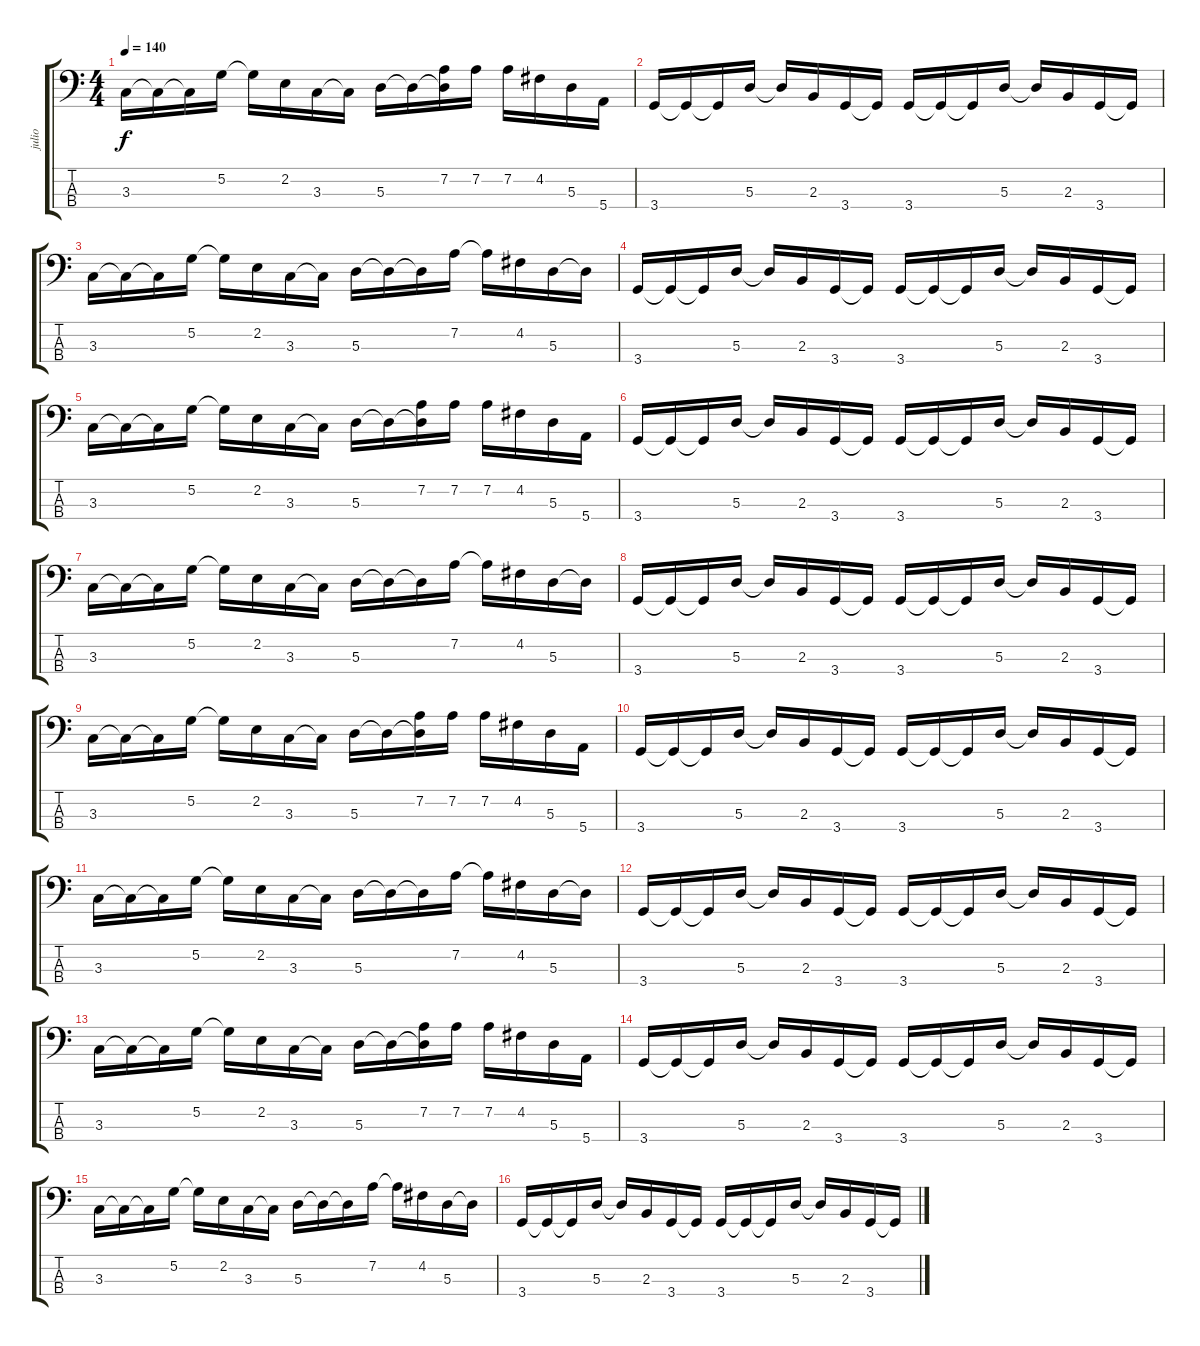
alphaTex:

\track ("julio" "julio") {instrument fretlessbass}
\staff {score tabs}
\tuning (G2 D2 A1 E1) {hide}
\ts (4 4)
\tempo 140
\clef f4
\ks c
3.3.16{dy f} 3.3{t}.16 3.3{t}.16 5.2.16 5.2{t}.16 2.2.16 3.3.16 3.3{t}.16 5.3.16 5.3{t}.16 (7.2 5.3{t}).16 7.2.16 7.2.16 4.2.16 5.3.16 5.4.16 |
3.4.16 3.4{t}.16 3.4{t}.16 5.3.16 5.3{t}.16 2.3.16 3.4.16 3.4{t}.16 3.4.16 3.4{t}.16 3.4{t}.16 5.3.16 5.3{t}.16 2.3.16 3.4.16 3.4{t}.16 |
3.3.16 3.3{t}.16 3.3{t}.16 5.2.16 5.2{t}.16 2.2.16 3.3.16 3.3{t}.16 5.3.16 5.3{t}.16 5.3{t}.16 7.2.16 7.2{t}.16 4.2.16 5.3.16 5.3{t}.16 |
3.4.16 3.4{t}.16 3.4{t}.16 5.3.16 5.3{t}.16 2.3.16 3.4.16 3.4{t}.16 3.4.16 3.4{t}.16 3.4{t}.16 5.3.16 5.3{t}.16 2.3.16 3.4.16 3.4{t}.16 |
3.3.16 3.3{t}.16 3.3{t}.16 5.2.16 5.2{t}.16 2.2.16 3.3.16 3.3{t}.16 5.3.16 5.3{t}.16 (7.2 5.3{t}).16 7.2.16 7.2.16 4.2.16 5.3.16 5.4.16 |
3.4.16 3.4{t}.16 3.4{t}.16 5.3.16 5.3{t}.16 2.3.16 3.4.16 3.4{t}.16 3.4.16 3.4{t}.16 3.4{t}.16 5.3.16 5.3{t}.16 2.3.16 3.4.16 3.4{t}.16 |
3.3.16 3.3{t}.16 3.3{t}.16 5.2.16 5.2{t}.16 2.2.16 3.3.16 3.3{t}.16 5.3.16 5.3{t}.16 5.3{t}.16 7.2.16 7.2{t}.16 4.2.16 5.3.16 5.3{t}.16 |
3.4.16 3.4{t}.16 3.4{t}.16 5.3.16 5.3{t}.16 2.3.16 3.4.16 3.4{t}.16 3.4.16 3.4{t}.16 3.4{t}.16 5.3.16 5.3{t}.16 2.3.16 3.4.16 3.4{t}.16 |
3.3.16 3.3{t}.16 3.3{t}.16 5.2.16 5.2{t}.16 2.2.16 3.3.16 3.3{t}.16 5.3.16 5.3{t}.16 (7.2 5.3{t}).16 7.2.16 7.2.16 4.2.16 5.3.16 5.4.16 |
3.4.16 3.4{t}.16 3.4{t}.16 5.3.16 5.3{t}.16 2.3.16 3.4.16 3.4{t}.16 3.4.16 3.4{t}.16 3.4{t}.16 5.3.16 5.3{t}.16 2.3.16 3.4.16 3.4{t}.16 |
3.3.16 3.3{t}.16 3.3{t}.16 5.2.16 5.2{t}.16 2.2.16 3.3.16 3.3{t}.16 5.3.16 5.3{t}.16 5.3{t}.16 7.2.16 7.2{t}.16 4.2.16 5.3.16 5.3{t}.16 |
3.4.16 3.4{t}.16 3.4{t}.16 5.3.16 5.3{t}.16 2.3.16 3.4.16 3.4{t}.16 3.4.16 3.4{t}.16 3.4{t}.16 5.3.16 5.3{t}.16 2.3.16 3.4.16 3.4{t}.16 |
3.3.16 3.3{t}.16 3.3{t}.16 5.2.16 5.2{t}.16 2.2.16 3.3.16 3.3{t}.16 5.3.16 5.3{t}.16 (7.2 5.3{t}).16 7.2.16 7.2.16 4.2.16 5.3.16 5.4.16 |
3.4.16 3.4{t}.16 3.4{t}.16 5.3.16 5.3{t}.16 2.3.16 3.4.16 3.4{t}.16 3.4.16 3.4{t}.16 3.4{t}.16 5.3.16 5.3{t}.16 2.3.16 3.4.16 3.4{t}.16 |
3.3.16 3.3{t}.16 3.3{t}.16 5.2.16 5.2{t}.16 2.2.16 3.3.16 3.3{t}.16 5.3.16 5.3{t}.16 5.3{t}.16 7.2.16 7.2{t}.16 4.2.16 5.3.16 5.3{t}.16 |
3.4.16 3.4{t}.16 3.4{t}.16 5.3.16 5.3{t}.16 2.3.16 3.4.16 3.4{t}.16 3.4.16 3.4{t}.16 3.4{t}.16 5.3.16 5.3{t}.16 2.3.16 3.4.16 3.4{t}.16
